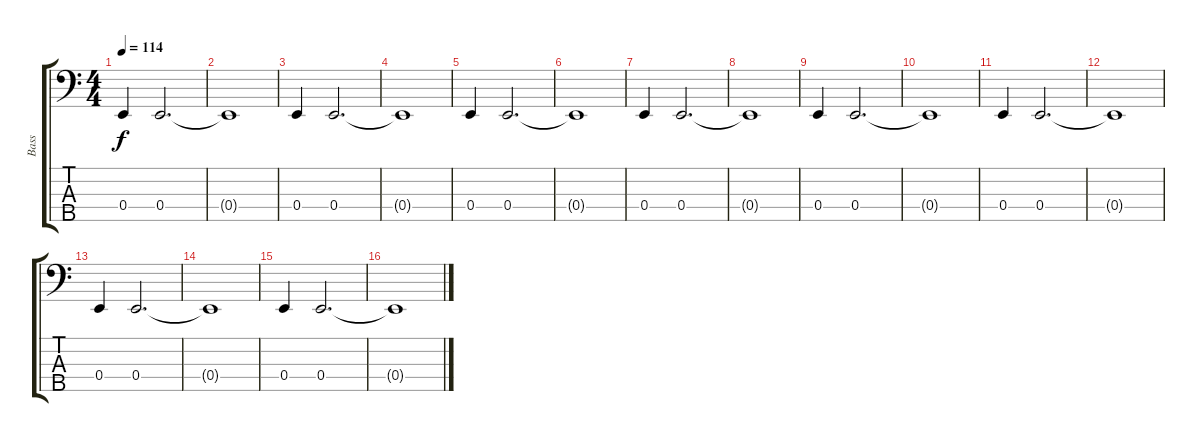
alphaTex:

\track ("Bass" "Bass") {instrument electricbassfinger}
\staff {score tabs}
\tuning (G2 D2 A1 E1 B0) {hide}
\ts (4 4)
\tempo 114
\clef f4
\ks c
0.4.4{dy f} 0.4.2{d} |
0.4{t}.1 |
0.4.4 0.4.2{d} |
0.4{t}.1 |
0.4.4 0.4.2{d} |
0.4{t}.1 |
0.4.4 0.4.2{d} |
0.4{t}.1 |
0.4.4 0.4.2{d} |
0.4{t}.1 |
0.4.4 0.4.2{d} |
0.4{t}.1 |
0.4.4 0.4.2{d} |
0.4{t}.1 |
0.4.4 0.4.2{d} |
0.4{t}.1
